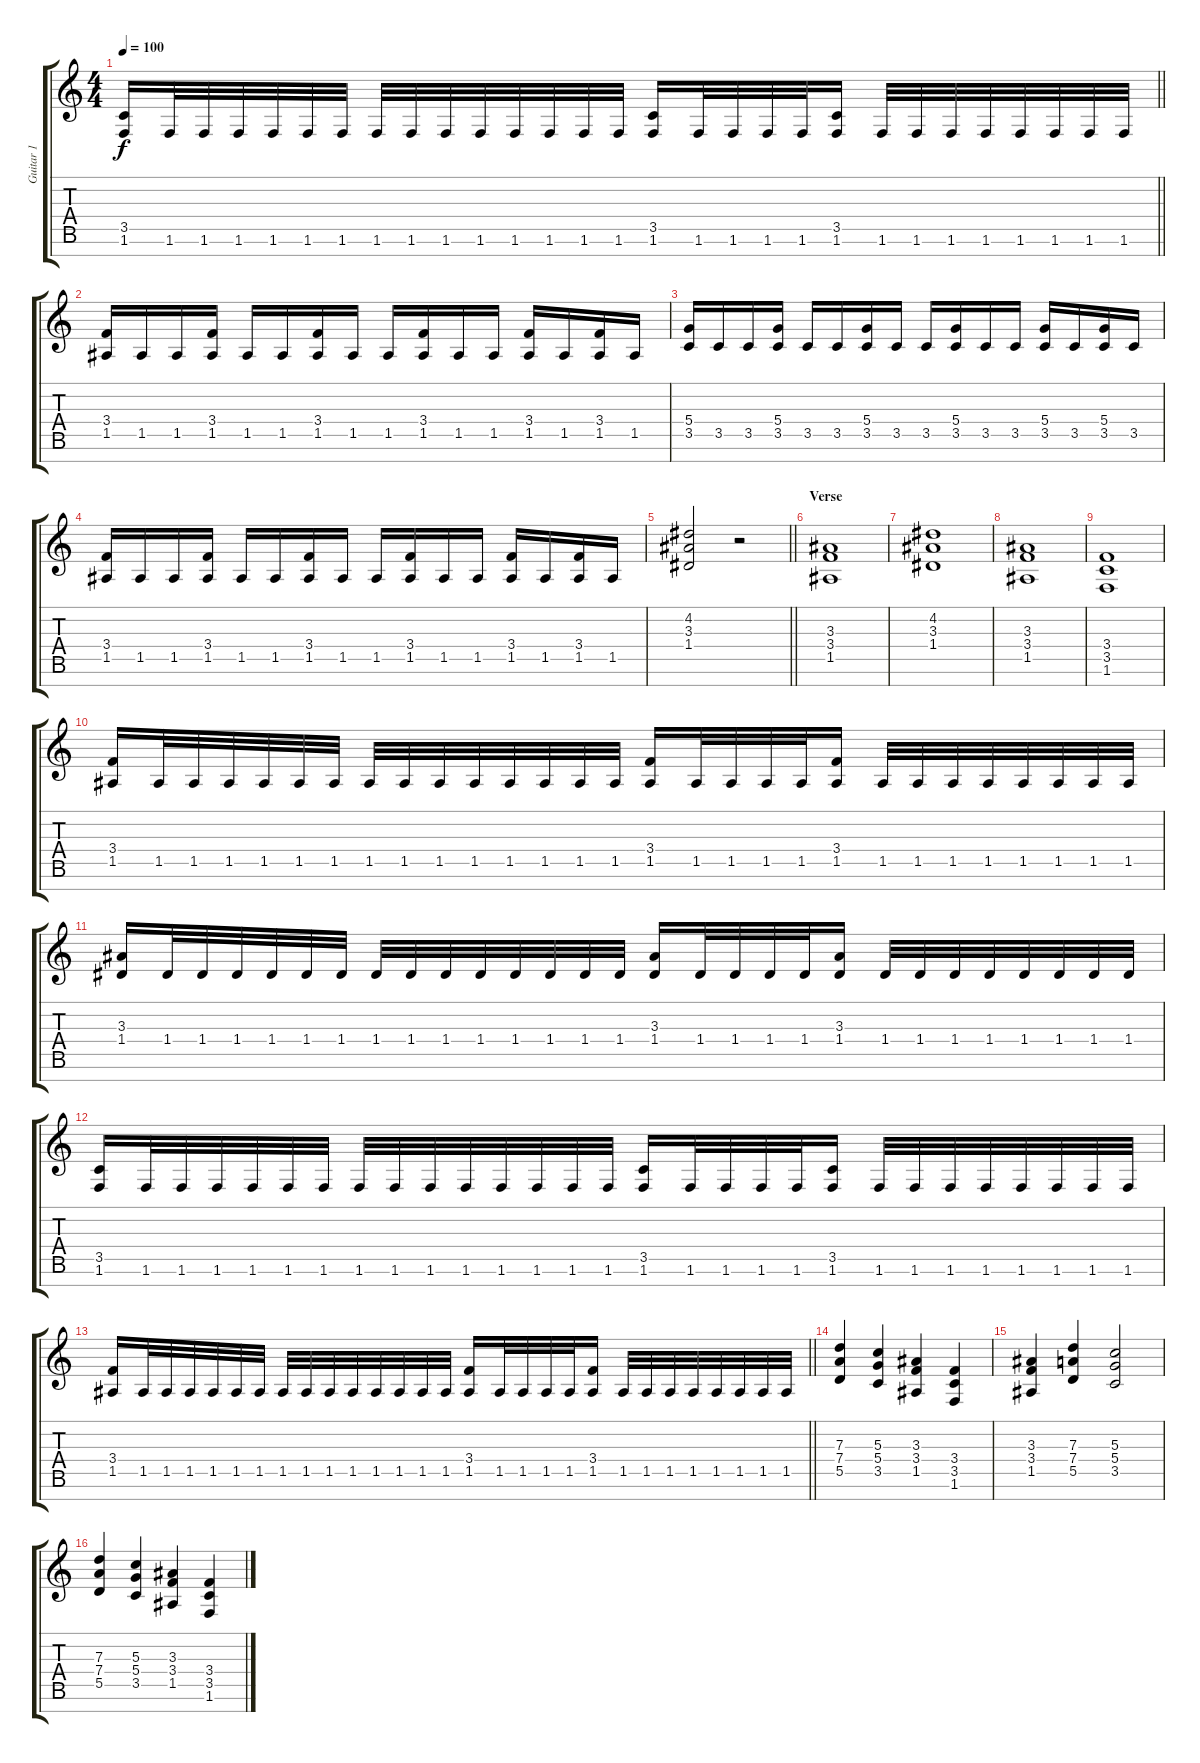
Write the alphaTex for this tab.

\track ("Guitar 1" "Guitar 1") {instrument overdrivenguitar}
\staff {score tabs}
\tuning (E4 B3 G3 D3 A2 E2 B1) {hide}
\ts (4 4)
\tempo 100
\clef g2
\barLineRight lightlight
\ks c
(3.5 1.6).16{dy f} 1.6.32 1.6.32 1.6.32 1.6.32 1.6.32 1.6.32 1.6.32 1.6.32 1.6.32 1.6.32 1.6.32 1.6.32 1.6.32 1.6.32 (3.5 1.6).16 1.6.32 1.6.32 1.6.32 1.6.32 (3.5 1.6).16 1.6.32 1.6.32 1.6.32 1.6.32 1.6.32 1.6.32 1.6.32 1.6.32 |
\section ("" "")
(3.4 1.5).16 1.5.16 1.5.16 (3.4 1.5).16 1.5.16 1.5.16 (3.4 1.5).16 1.5.16 1.5.16 (3.4 1.5).16 1.5.16 1.5.16 (3.4 1.5).16 1.5.16 (3.4 1.5).16 1.5.16 |
(5.4 3.5).16 3.5.16 3.5.16 (5.4 3.5).16 3.5.16 3.5.16 (5.4 3.5).16 3.5.16 3.5.16 (5.4 3.5).16 3.5.16 3.5.16 (5.4 3.5).16 3.5.16 (5.4 3.5).16 3.5.16 |
(3.4 1.5).16 1.5.16 1.5.16 (3.4 1.5).16 1.5.16 1.5.16 (3.4 1.5).16 1.5.16 1.5.16 (3.4 1.5).16 1.5.16 1.5.16 (3.4 1.5).16 1.5.16 (3.4 1.5).16 1.5.16 |
\barLineRight lightlight
(4.2 3.3 1.4).2 r.2 |
\section ("" "Verse")
(3.3 3.4 1.5).1 |
(4.2 3.3 1.4).1 |
(3.3 3.4 1.5).1 |
(3.4 3.5 1.6).1 |
(3.4 1.5).16 1.5.32 1.5.32 1.5.32 1.5.32 1.5.32 1.5.32 1.5.32 1.5.32 1.5.32 1.5.32 1.5.32 1.5.32 1.5.32 1.5.32 (3.4 1.5).16 1.5.32 1.5.32 1.5.32 1.5.32 (3.4 1.5).16 1.5.32 1.5.32 1.5.32 1.5.32 1.5.32 1.5.32 1.5.32 1.5.32 |
(3.3 1.4).16 1.4.32 1.4.32 1.4.32 1.4.32 1.4.32 1.4.32 1.4.32 1.4.32 1.4.32 1.4.32 1.4.32 1.4.32 1.4.32 1.4.32 (3.3 1.4).16 1.4.32 1.4.32 1.4.32 1.4.32 (3.3 1.4).16 1.4.32 1.4.32 1.4.32 1.4.32 1.4.32 1.4.32 1.4.32 1.4.32 |
(3.5 1.6).16 1.6.32 1.6.32 1.6.32 1.6.32 1.6.32 1.6.32 1.6.32 1.6.32 1.6.32 1.6.32 1.6.32 1.6.32 1.6.32 1.6.32 (3.5 1.6).16 1.6.32 1.6.32 1.6.32 1.6.32 (3.5 1.6).16 1.6.32 1.6.32 1.6.32 1.6.32 1.6.32 1.6.32 1.6.32 1.6.32 |
\barLineRight lightlight
(3.4 1.5).16 1.5.32 1.5.32 1.5.32 1.5.32 1.5.32 1.5.32 1.5.32 1.5.32 1.5.32 1.5.32 1.5.32 1.5.32 1.5.32 1.5.32 (3.4 1.5).16 1.5.32 1.5.32 1.5.32 1.5.32 (3.4 1.5).16 1.5.32 1.5.32 1.5.32 1.5.32 1.5.32 1.5.32 1.5.32 1.5.32 |
\section ("" "")
(7.3 7.4 5.5).4 (5.3 5.4 3.5).4 (3.3 3.4 1.5).4 (3.4 3.5 1.6).4 |
(3.3 3.4 1.5).4 (7.3 7.4 5.5).4 (5.3 5.4 3.5).2 |
(7.3 7.4 5.5).4 (5.3 5.4 3.5).4 (3.3 3.4 1.5).4 (3.4 3.5 1.6).4
